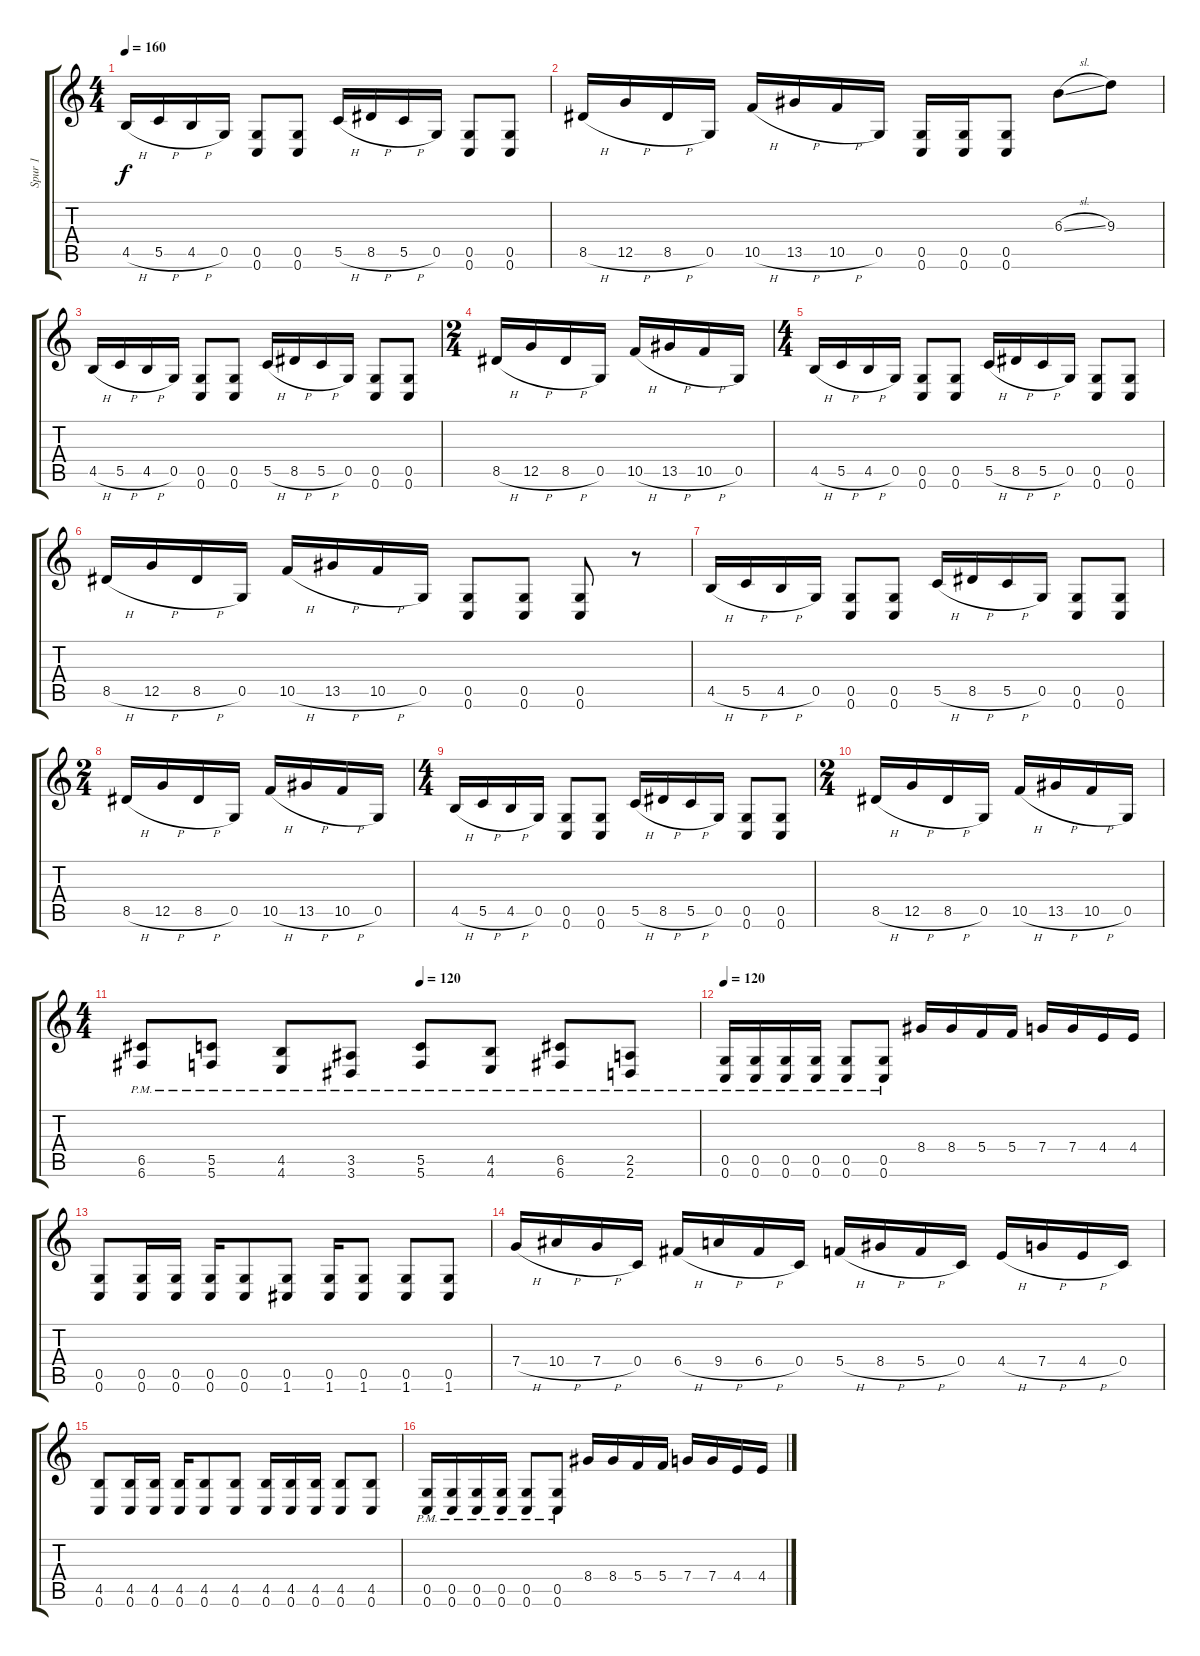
\track ("Spur 1" "Spur 1") {instrument distortionguitar}
\staff {score tabs}
\tuning (D4 A3 F3 C3 G2 C2) {hide}
\ts (4 4)
\tempo 160
\clef g2
\ks c
4.5{h}.16{dy f} 5.5{h}.16 4.5{h}.16 0.5.16 (0.5 0.6).8 (0.5 0.6).8 5.5{h}.16 8.5{h}.16 5.5{h}.16 0.5.16 (0.5 0.6).8 (0.5 0.6).8 |
8.5{h}.16 12.5{h}.16 8.5{h}.16 0.5.16 10.5{h}.16 13.5{h}.16 10.5{h}.16 0.5.16 (0.5 0.6).16 (0.5 0.6).16 (0.5 0.6).8 6.3{sl}.8 9.3.8 |
4.5{h}.16 5.5{h}.16 4.5{h}.16 0.5.16 (0.5 0.6).8 (0.5 0.6).8 5.5{h}.16 8.5{h}.16 5.5{h}.16 0.5.16 (0.5 0.6).8 (0.5 0.6).8 |
\ts (2 4)
8.5{h}.16 12.5{h}.16 8.5{h}.16 0.5.16 10.5{h}.16 13.5{h}.16 10.5{h}.16 0.5.16 |
\ts (4 4)
4.5{h}.16 5.5{h}.16 4.5{h}.16 0.5.16 (0.5 0.6).8 (0.5 0.6).8 5.5{h}.16 8.5{h}.16 5.5{h}.16 0.5.16 (0.5 0.6).8 (0.5 0.6).8 |
8.5{h}.16 12.5{h}.16 8.5{h}.16 0.5.16 10.5{h}.16 13.5{h}.16 10.5{h}.16 0.5.16 (0.5 0.6).8 (0.5 0.6).8 (0.5 0.6).8 r.8 |
4.5{h}.16 5.5{h}.16 4.5{h}.16 0.5.16 (0.5 0.6).8 (0.5 0.6).8 5.5{h}.16 8.5{h}.16 5.5{h}.16 0.5.16 (0.5 0.6).8 (0.5 0.6).8 |
\ts (2 4)
8.5{h}.16 12.5{h}.16 8.5{h}.16 0.5.16 10.5{h}.16 13.5{h}.16 10.5{h}.16 0.5.16 |
\ts (4 4)
4.5{h}.16 5.5{h}.16 4.5{h}.16 0.5.16 (0.5 0.6).8 (0.5 0.6).8 5.5{h}.16 8.5{h}.16 5.5{h}.16 0.5.16 (0.5 0.6).8 (0.5 0.6).8 |
\ts (2 4)
8.5{h}.16 12.5{h}.16 8.5{h}.16 0.5.16 10.5{h}.16 13.5{h}.16 10.5{h}.16 0.5.16 |
\ts (4 4)
\tempo (120 0.5)
(6.5{pm} 6.6{pm}).8 (5.5{pm} 5.6{pm}).8 (4.5{pm} 4.6{pm}).8 (3.5{pm} 3.6{pm}).8 (5.5{pm} 5.6{pm}).8 (4.5{pm} 4.6{pm}).8 (6.5{pm} 6.6{pm}).8 (2.5{pm} 2.6{pm}).8 |
\tempo 120
(0.5{pm} 0.6{pm}).16 (0.5{pm} 0.6{pm}).16 (0.5{pm} 0.6{pm}).16 (0.5{pm} 0.6{pm}).16 (0.5{pm} 0.6{pm}).8 (0.5{pm} 0.6{pm}).8 8.4.16 8.4.16 5.4.16 5.4.16 7.4.16 7.4.16 4.4.16 4.4.16 |
(0.5 0.6).8 (0.5 0.6).16 (0.5 0.6).16 (0.5 0.6).16 (0.5 0.6).8 (0.5 1.6).8 (0.5 1.6).16 (0.5 1.6).8 (0.5 1.6).8 (0.5 1.6).8 |
7.4{h}.16 10.4{h}.16 7.4{h}.16 0.4.16 6.4{h}.16 9.4{h}.16 6.4{h}.16 0.4.16 5.4{h}.16 8.4{h}.16 5.4{h}.16 0.4.16 4.4{h}.16 7.4{h}.16 4.4{h}.16 0.4.16 |
(4.5 0.6).8 (4.5 0.6).16 (4.5 0.6).16 (4.5 0.6).16 (4.5 0.6).8 (4.5 0.6).8 (4.5 0.6).16 (4.5 0.6).16 (4.5 0.6).16 (4.5 0.6).8 (4.5 0.6).8 |
(0.5{pm} 0.6{pm}).16 (0.5{pm} 0.6{pm}).16 (0.5{pm} 0.6{pm}).16 (0.5{pm} 0.6{pm}).16 (0.5{pm} 0.6{pm}).8 (0.5{pm} 0.6{pm}).8 8.4.16 8.4.16 5.4.16 5.4.16 7.4.16 7.4.16 4.4.16 4.4.16
